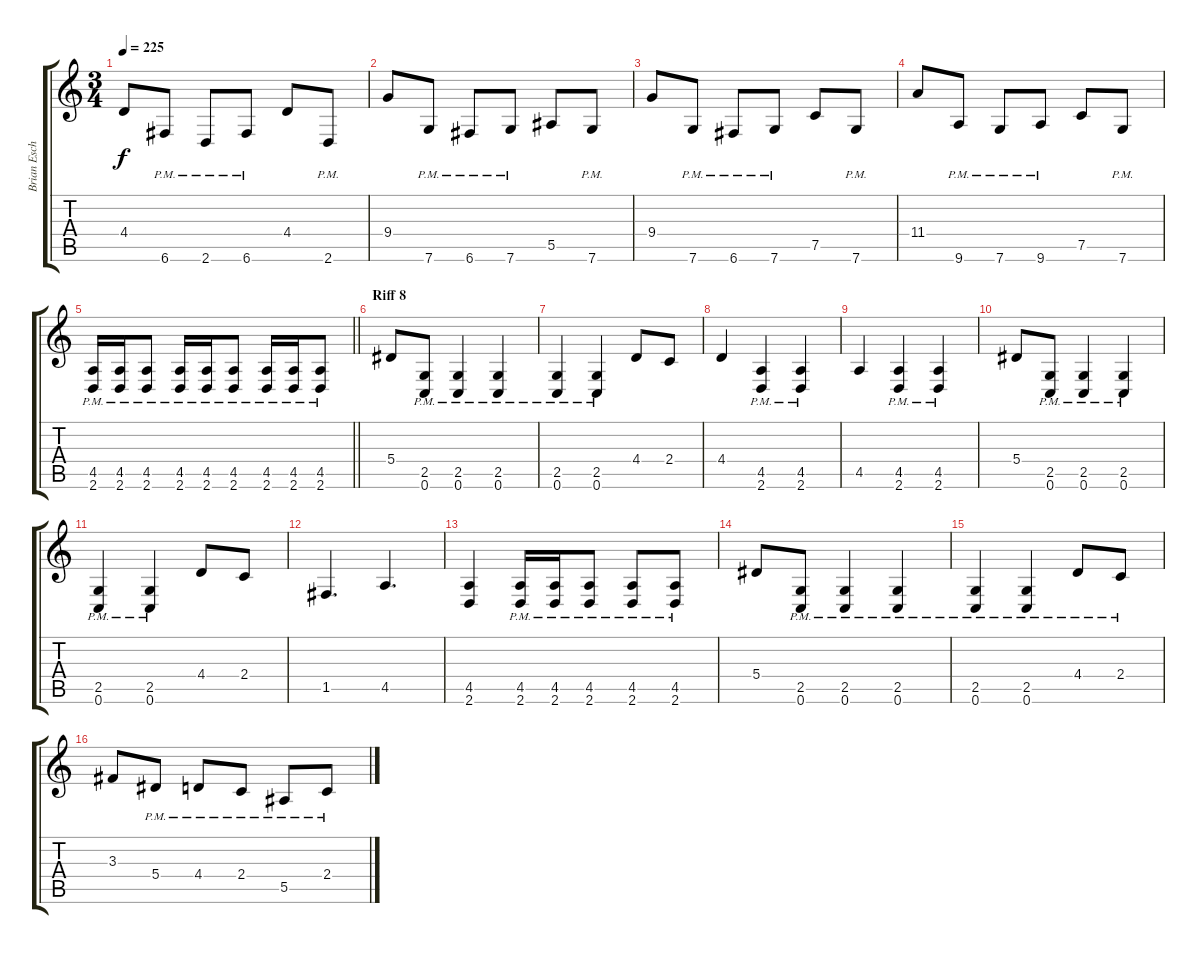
\track ("Brian Eschbach" "Brian Esch") {instrument distortionguitar}
\staff {score tabs}
\tuning (C4 G3 Eb3 Bb2 F2 C2) {hide}
\ts (3 4)
\tempo 225
\clef g2
\ks c
4.4.8{dy f} 6.6{pm}.8 2.6{pm}.8 6.6{pm}.8 4.4.8 2.6{pm}.8 |
9.4.8 7.6{pm}.8 6.6{pm}.8 7.6{pm}.8 5.5.8 7.6{pm}.8 |
9.4.8 7.6{pm}.8 6.6{pm}.8 7.6{pm}.8 7.5.8 7.6{pm}.8 |
11.4.8 9.6{pm}.8 7.6{pm}.8 9.6{pm}.8 7.5.8 7.6{pm}.8 |
\barLineRight lightlight
(4.5{pm} 2.6{pm}).16 (4.5{pm} 2.6{pm}).16 (4.5{pm} 2.6{pm}).8 (4.5{pm} 2.6{pm}).16 (4.5{pm} 2.6{pm}).16 (4.5{pm} 2.6{pm}).8 (4.5{pm} 2.6{pm}).16 (4.5{pm} 2.6{pm}).16 (4.5{pm} 2.6{pm}).8 |
\section ("" "Riff 8")
5.4.8 (2.5{pm} 0.6{pm}).8 (2.5{pm} 0.6{pm}).4 (2.5{pm} 0.6{pm}).4 |
(2.5{pm} 0.6{pm}).4 (2.5{pm} 0.6{pm}).4 4.4.8 2.4.8 |
4.4.4 (4.5{pm} 2.6{pm}).4 (4.5{pm} 2.6{pm}).4 |
4.5.4 (4.5{pm} 2.6{pm}).4 (4.5{pm} 2.6{pm}).4 |
5.4.8 (2.5{pm} 0.6{pm}).8 (2.5{pm} 0.6{pm}).4 (2.5{pm} 0.6{pm}).4 |
(2.5{pm} 0.6{pm}).4 (2.5{pm} 0.6{pm}).4 4.4.8 2.4.8 |
1.5.4{d} 4.5.4{d} |
(4.5 2.6).4 (4.5{pm} 2.6{pm}).16 (4.5{pm} 2.6{pm}).16 (4.5{pm} 2.6{pm}).8 (4.5{pm} 2.6{pm}).8 (4.5{pm} 2.6{pm}).8 |
5.4.8 (2.5{pm} 0.6{pm}).8 (2.5{pm} 0.6{pm}).4 (2.5{pm} 0.6{pm}).4 |
(2.5{pm} 0.6{pm}).4 (2.5{pm} 0.6{pm}).4 4.4{pm}.8 2.4{pm}.8 |
3.3.8 5.4{pm}.8 4.4{pm}.8 2.4{pm}.8 5.5{pm}.8 2.4{pm}.8
